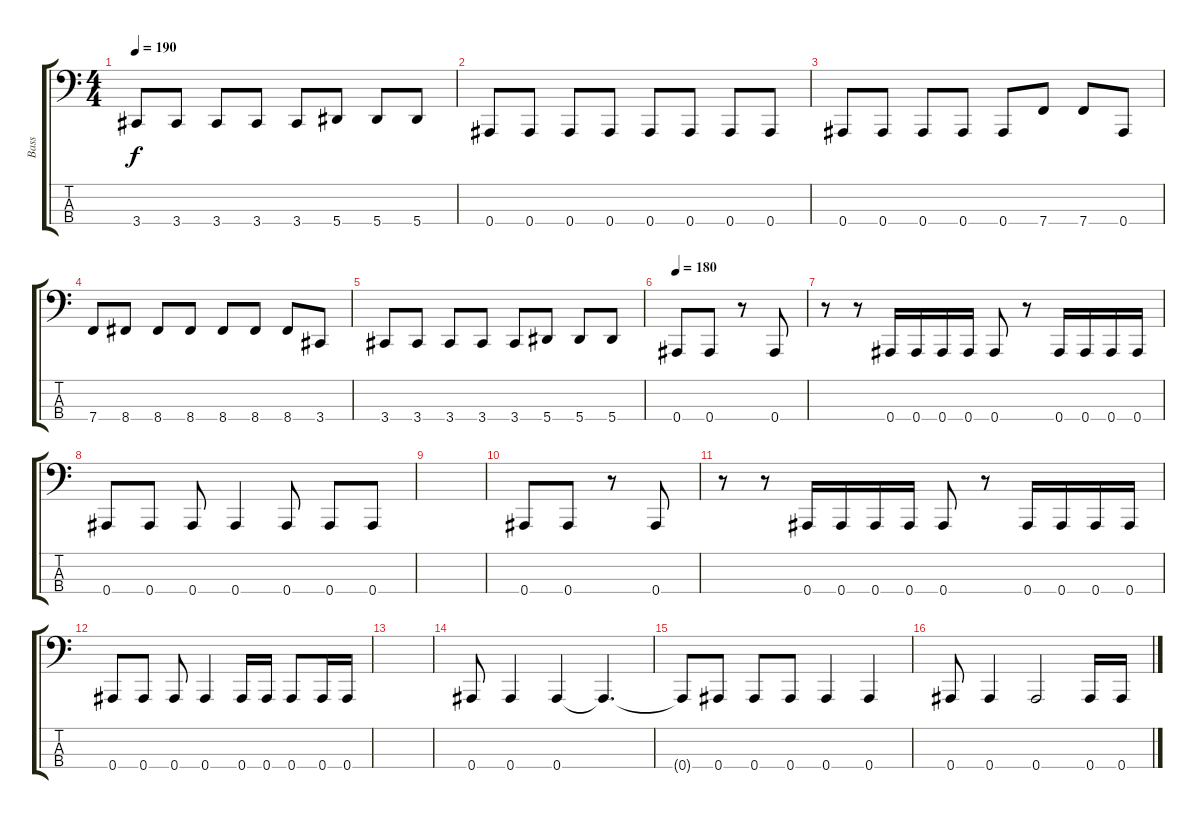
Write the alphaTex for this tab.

\track ("Bass" "Bass") {instrument electricbasspick bank 255}
\staff {score tabs}
\tuning (Eb2 Bb1 F1 Bb0) {hide}
\ts (4 4)
\tempo 190
\clef f4
\ks c
3.4.8{dy f} 3.4.8 3.4.8 3.4.8 3.4.8 5.4.8 5.4.8 5.4.8 |
0.4.8 0.4.8 0.4.8 0.4.8 0.4.8 0.4.8 0.4.8 0.4.8 |
0.4.8 0.4.8 0.4.8 0.4.8 0.4.8 7.4.8 7.4.8 0.4.8 |
7.4.8 8.4.8 8.4.8 8.4.8 8.4.8 8.4.8 8.4.8 3.4.8 |
3.4.8 3.4.8 3.4.8 3.4.8 3.4.8 5.4.8 5.4.8 5.4.8 |
\tempo 180
0.4.8 0.4.8 r.8 0.4.8 |
r.8 r.8 0.4.16 0.4.16 0.4.16 0.4.16 0.4.8 r.8 0.4.16 0.4.16 0.4.16 0.4.16 |
0.4.8 0.4.8 0.4.8 0.4.4 0.4.8 0.4.8 0.4.8 |
|
0.4.8 0.4.8 r.8 0.4.8 |
r.8 r.8 0.4.16 0.4.16 0.4.16 0.4.16 0.4.8 r.8 0.4.16 0.4.16 0.4.16 0.4.16 |
0.4.8 0.4.8 0.4.8 0.4.4 0.4.16 0.4.16 0.4.8 0.4.16 0.4.16 |
|
0.4.8 0.4.4 0.4.4 0.4{t}.4{d} |
0.4{t}.8 0.4.8 0.4.8 0.4.8 0.4.4 0.4.4 |
0.4.8 0.4.4 0.4.2 0.4.16 0.4.16
